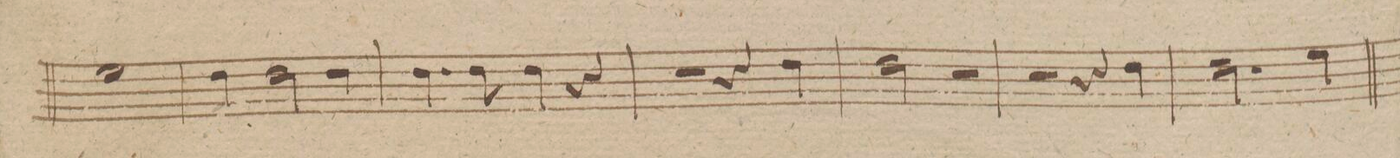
**kern	**dynam
*I"Corno 1mo in A.	*
*clefG2	*
*k[f#c#g#d#]	*
*met(c)	*
*M4/4	*
1cc#\	.
=178	=178
4b\	.
2b\	.
4b\	.
=179	=179
4.b\	.
8b\	.
4b\	.
4r	.
=180	=180
2r	.
4r	.
4b\	.
=181	=181
2b\	.
2r	.
=182	=182
2r	.
4r	.
4b\	.
=183	=183
2.b\	.
4cc#\	.
=184	=184
*-	*-
